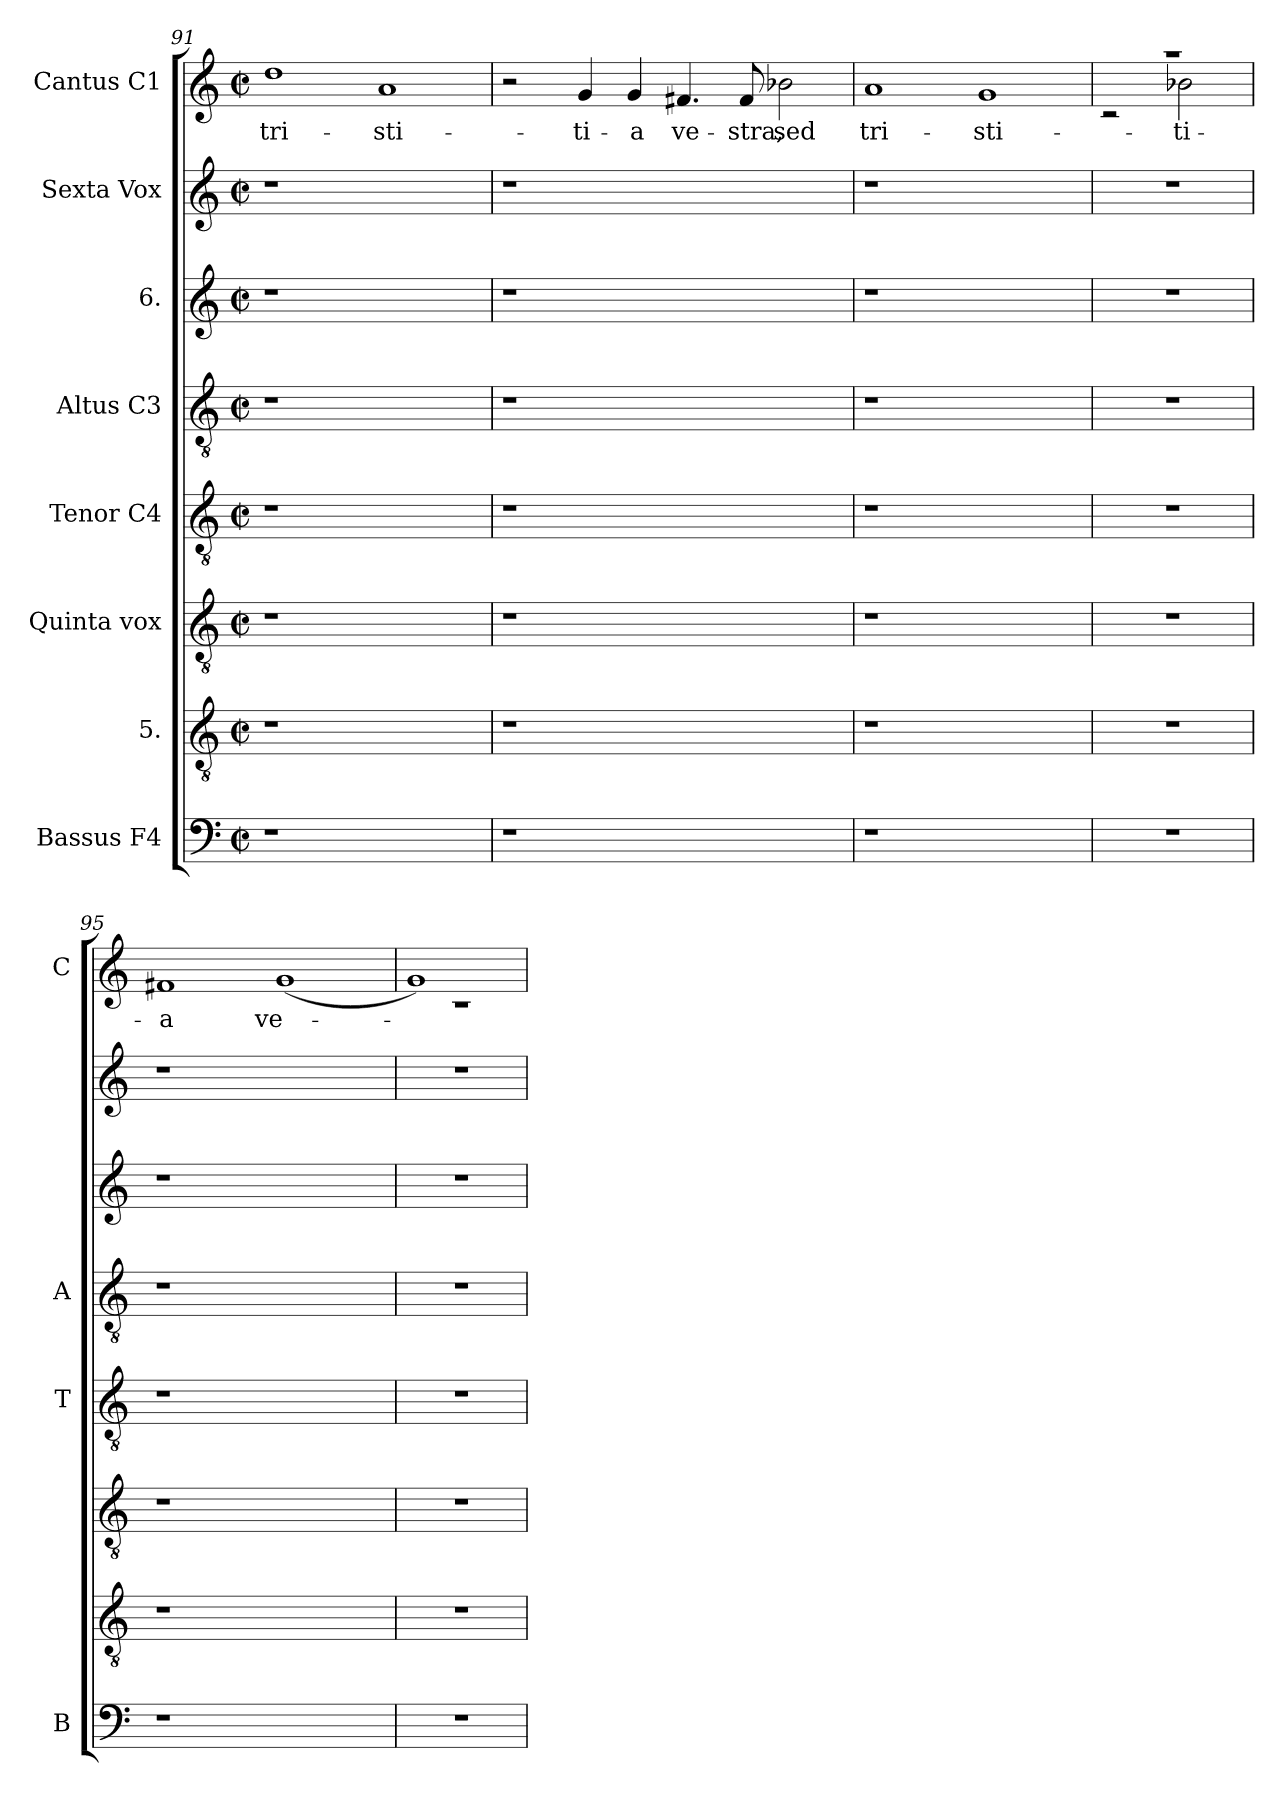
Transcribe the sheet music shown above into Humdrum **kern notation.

**kern	**kern	**kern	**kern	**kern	**kern	**kern	**kern	**text
*part8	*part7	*part6	*part5	*part4	*part3	*part2	*part1	*part1
*staff8	*staff7	*staff6	*staff5	*staff4	*staff3	*staff2	*staff1	*staff1
*I"Bassus F4	*I"5.	*I"Quinta vox	*I"Tenor C4	*I"Altus C3	*I"6.	*I"Sexta Vox	*I"Cantus C1	*
*I'B	*	*	*I'T	*I'A	*	*	*I'C	*
*clefF4	*clefGv2	*clefGv2	*clefGv2	*clefGv2	*clefG2	*clefG2	*clefG2	*
*k[]	*k[]	*k[]	*k[]	*k[]	*k[]	*k[]	*k[]	*
*C:	*C:	*C:	*C:	*C:	*C:	*C:	*C:	*
*M2/2	*M2/2	*M2/2	*M2/2	*M2/2	*M2/2	*M2/2	*M2/2	*
*met(c|)	*met(c|)	*met(c|)	*met(c|)	*met(c|)	*met(c|)	*met(c|)	*met(c|)	*
=91	=91	=91	=91	=91	=91	=91	=91	=91
!	!	!	!	!	!	!	!	!LO:LY:b
1r	1r	1r	1r	1r	1r	1r	1dd	tri-
!	!	!	!	!	!	!	!	!LO:LY:b
1ryy	1ryy	1ryy	1ryy	1ryy	1ryy	1ryy	1a	-sti-
=92	=92	=92	=92	=92	=92	=92	=92	=92
1r	1r	1r	1r	1r	1r	1r	2r	.
!	!	!	!	!	!	!	!	!LO:LY:b
.	.	.	.	.	.	.	4g/	-ti-
!	!	!	!	!	!	!	!	!LO:LY:b
.	.	.	.	.	.	.	4g/	-a
!	!	!	!	!	!	!	!	!LO:LY:b
1ryy	1ryy	1ryy	1ryy	1ryy	1ryy	1ryy	4.f#X/	ve-
!	!	!	!	!	!	!	!	!LO:LY:b
.	.	.	.	.	.	.	8f#/	-stra,
!	!	!	!	!	!	!	!	!LO:LY:b
.	.	.	.	.	.	.	2b-X\	sed
=93	=93	=93	=93	=93	=93	=93	=93	=93
!	!	!	!	!	!	!	!	!LO:LY:b
1r	1r	1r	1r	1r	1r	1r	1a	tri-
!	!	!	!	!	!	!	!	!LO:LY:b
1ryy	1ryy	1ryy	1ryy	1ryy	1ryy	1ryy	1g	-sti-
!!LO:LB:g=z
=94	=94	=94	=94	=94	=94	=94	=94	=94
*	*	*	*	*	*	*	*^	*
1r	1r	1r	1r	1r	1r	1r	1raa	2rc	.
!	!	!	!	!	!	!	!	!	!LO:LY:b
.	.	.	.	.	.	.	.	2b-X\	-ti-
=95	=95	=95	=95	=95	=95	=95	=95	=95	=95
!	!	!	!	!	!	!	!	!	!LO:LY:b
*	*	*	*	*	*	*	*v	*v	*
1r	1r	1r	1r	1r	1r	1r	1f#X	-a
!	!	!	!	!	!	!	!	!LO:LY:b
1ryy	1ryy	1ryy	1ryy	1ryy	1ryy	1ryy	(<1g	ve-
=96	=96	=96	=96	=96	=96	=96	=96	=96
*	*	*	*	*	*	*	*^	*
1r	1r	1r	1r	1r	1r	1r	1g)	1rc	.
*	*	*	*	*	*	*	*v	*v	*
=	=	=	=	=	=	=	=	=
*-	*-	*-	*-	*-	*-	*-	*-	*-
